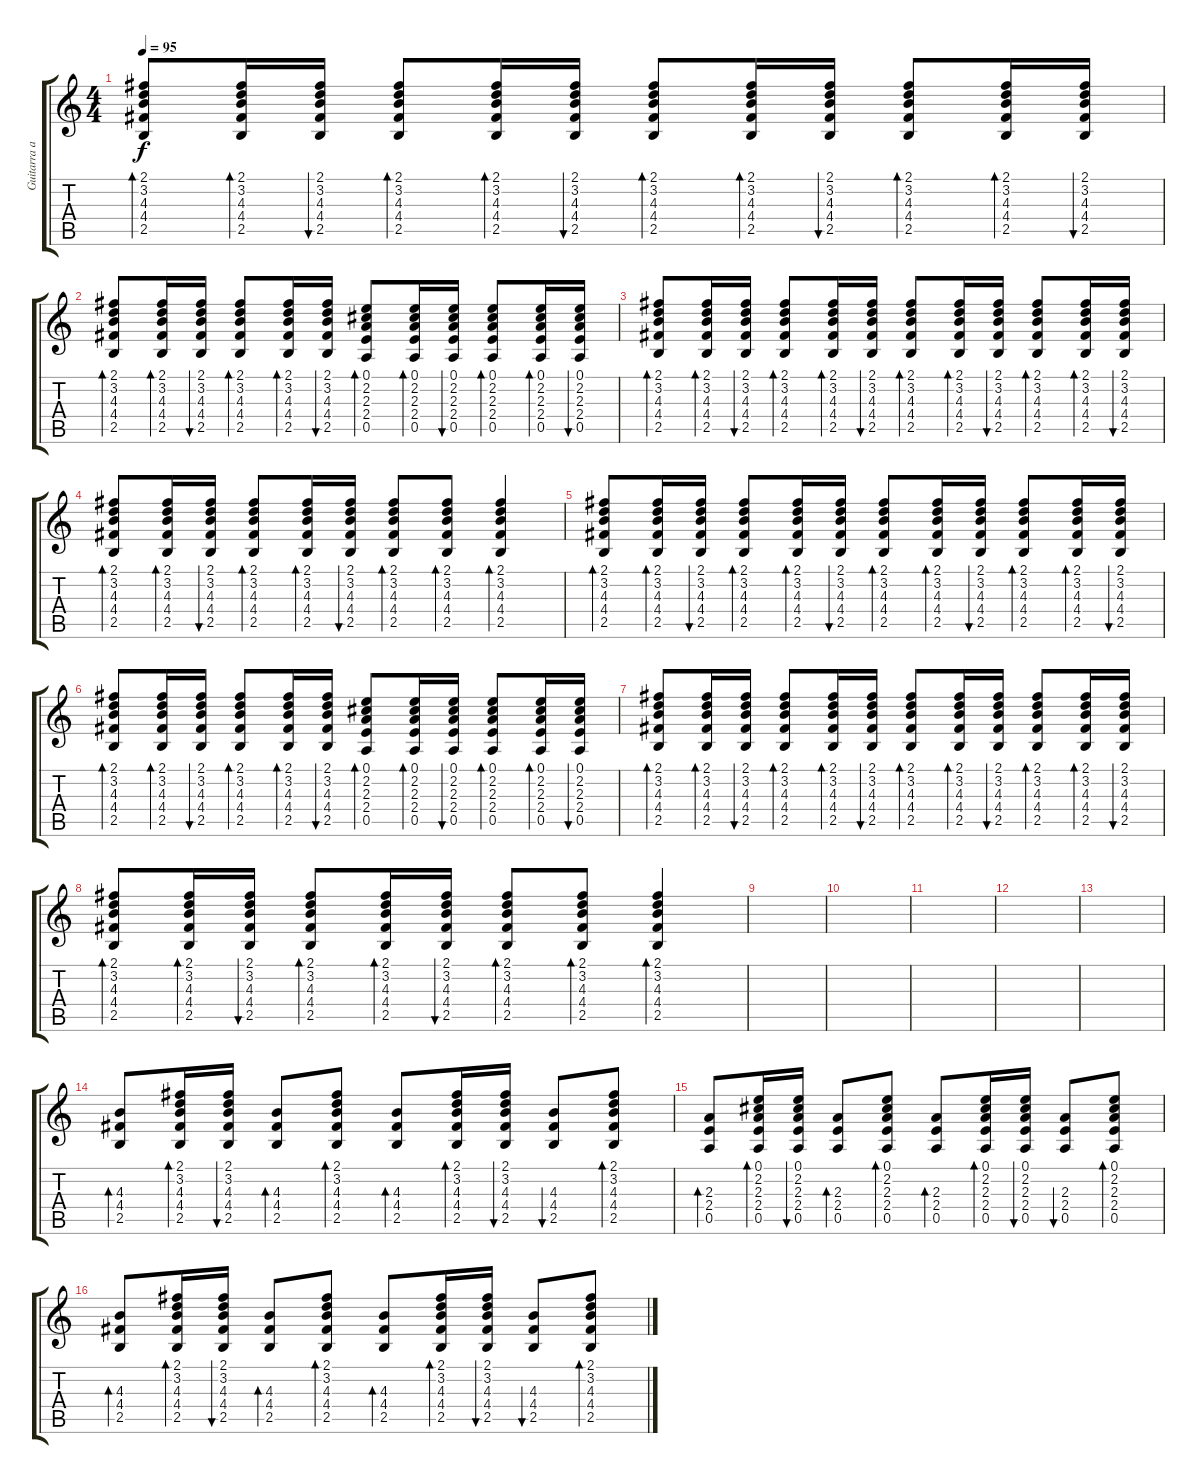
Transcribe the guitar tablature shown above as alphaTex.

\track ("Guitarra acustica 2" "Guitarra a") {instrument acousticguitarsteel}
\staff {score tabs}
\tuning (E4 B3 G3 D3 A2 E2) {hide}
\ts (4 4)
\tempo 95
\clef g2
\ks c
(2.1 3.2 4.3 4.4 2.5).8{bd 60 dy f instrument acousticguitarsteel} (2.1 3.2 4.3 4.4 2.5).16{bd 60} (2.1 3.2 4.3 4.4 2.5).16{bu 60} (2.1 3.2 4.3 4.4 2.5).8{bd 60} (2.1 3.2 4.3 4.4 2.5).16{bd 60} (2.1 3.2 4.3 4.4 2.5).16{bu 60} (2.1 3.2 4.3 4.4 2.5).8{bd 60} (2.1 3.2 4.3 4.4 2.5).16{bd 60} (2.1 3.2 4.3 4.4 2.5).16{bu 60} (2.1 3.2 4.3 4.4 2.5).8{bd 60} (2.1 3.2 4.3 4.4 2.5).16{bd 60} (2.1 3.2 4.3 4.4 2.5).16{bu 60} |
(2.1 3.2 4.3 4.4 2.5).8{bd 60} (2.1 3.2 4.3 4.4 2.5).16{bd 60} (2.1 3.2 4.3 4.4 2.5).16{bu 60} (2.1 3.2 4.3 4.4 2.5).8{bd 60} (2.1 3.2 4.3 4.4 2.5).16{bd 60} (2.1 3.2 4.3 4.4 2.5).16{bu 60} (0.1 2.2 2.3 2.4 0.5).8{bd 60} (0.1 2.2 2.3 2.4 0.5).16{bd 60} (0.1 2.2 2.3 2.4 0.5).16{bu 60} (0.1 2.2 2.3 2.4 0.5).8{bd 60} (0.1 2.2 2.3 2.4 0.5).16{bd 60} (0.1 2.2 2.3 2.4 0.5).16{bu 60} |
(2.1 3.2 4.3 4.4 2.5).8{bd 60} (2.1 3.2 4.3 4.4 2.5).16{bd 60} (2.1 3.2 4.3 4.4 2.5).16{bu 60} (2.1 3.2 4.3 4.4 2.5).8{bd 60} (2.1 3.2 4.3 4.4 2.5).16{bd 60} (2.1 3.2 4.3 4.4 2.5).16{bu 60} (2.1 3.2 4.3 4.4 2.5).8{bd 60} (2.1 3.2 4.3 4.4 2.5).16{bd 60} (2.1 3.2 4.3 4.4 2.5).16{bu 60} (2.1 3.2 4.3 4.4 2.5).8{bd 60} (2.1 3.2 4.3 4.4 2.5).16{bd 60} (2.1 3.2 4.3 4.4 2.5).16{bu 60} |
(2.1 3.2 4.3 4.4 2.5).8{bd 60} (2.1 3.2 4.3 4.4 2.5).16{bd 60} (2.1 3.2 4.3 4.4 2.5).16{bu 60} (2.1 3.2 4.3 4.4 2.5).8{bd 60} (2.1 3.2 4.3 4.4 2.5).16{bd 60} (2.1 3.2 4.3 4.4 2.5).16{bu 60} (2.1 3.2 4.3 4.4 2.5).8{bd 60} (2.1 3.2 4.3 4.4 2.5).8{bd 60} (2.1 3.2 4.3 4.4 2.5).4{bd 60} |
(2.1 3.2 4.3 4.4 2.5).8{bd 60} (2.1 3.2 4.3 4.4 2.5).16{bd 60} (2.1 3.2 4.3 4.4 2.5).16{bu 60} (2.1 3.2 4.3 4.4 2.5).8{bd 60} (2.1 3.2 4.3 4.4 2.5).16{bd 60} (2.1 3.2 4.3 4.4 2.5).16{bu 60} (2.1 3.2 4.3 4.4 2.5).8{bd 60} (2.1 3.2 4.3 4.4 2.5).16{bd 60} (2.1 3.2 4.3 4.4 2.5).16{bu 60} (2.1 3.2 4.3 4.4 2.5).8{bd 60} (2.1 3.2 4.3 4.4 2.5).16{bd 60} (2.1 3.2 4.3 4.4 2.5).16{bu 60} |
(2.1 3.2 4.3 4.4 2.5).8{bd 60} (2.1 3.2 4.3 4.4 2.5).16{bd 60} (2.1 3.2 4.3 4.4 2.5).16{bu 60} (2.1 3.2 4.3 4.4 2.5).8{bd 60} (2.1 3.2 4.3 4.4 2.5).16{bd 60} (2.1 3.2 4.3 4.4 2.5).16{bu 60} (0.1 2.2 2.3 2.4 0.5).8{bd 60} (0.1 2.2 2.3 2.4 0.5).16{bd 60} (0.1 2.2 2.3 2.4 0.5).16{bu 60} (0.1 2.2 2.3 2.4 0.5).8{bd 60} (0.1 2.2 2.3 2.4 0.5).16{bd 60} (0.1 2.2 2.3 2.4 0.5).16{bu 60} |
(2.1 3.2 4.3 4.4 2.5).8{bd 60} (2.1 3.2 4.3 4.4 2.5).16{bd 60} (2.1 3.2 4.3 4.4 2.5).16{bu 60} (2.1 3.2 4.3 4.4 2.5).8{bd 60} (2.1 3.2 4.3 4.4 2.5).16{bd 60} (2.1 3.2 4.3 4.4 2.5).16{bu 60} (2.1 3.2 4.3 4.4 2.5).8{bd 60} (2.1 3.2 4.3 4.4 2.5).16{bd 60} (2.1 3.2 4.3 4.4 2.5).16{bu 60} (2.1 3.2 4.3 4.4 2.5).8{bd 60} (2.1 3.2 4.3 4.4 2.5).16{bd 60} (2.1 3.2 4.3 4.4 2.5).16{bu 60} |
(2.1 3.2 4.3 4.4 2.5).8{bd 60} (2.1 3.2 4.3 4.4 2.5).16{bd 60} (2.1 3.2 4.3 4.4 2.5).16{bu 60} (2.1 3.2 4.3 4.4 2.5).8{bd 60} (2.1 3.2 4.3 4.4 2.5).16{bd 60} (2.1 3.2 4.3 4.4 2.5).16{bu 60} (2.1 3.2 4.3 4.4 2.5).8{bd 60} (2.1 3.2 4.3 4.4 2.5).8{bd 60} (2.1 3.2 4.3 4.4 2.5).4{bd 60} |
|
|
|
|
|
(4.3 4.4 2.5).8{bd 60} (2.1 3.2 4.3 4.4 2.5).16{bd 60} (2.1 3.2 4.3 4.4 2.5).16{bu 60} (4.3 4.4 2.5).8{bd 60} (2.1 3.2 4.3 4.4 2.5).8{bd 60} (4.3 4.4 2.5).8{bd 60} (2.1 3.2 4.3 4.4 2.5).16{bd 60} (2.1 3.2 4.3 4.4 2.5).16{bu 60} (4.3 4.4 2.5).8{bu 60} (2.1 3.2 4.3 4.4 2.5).8{bd 60} |
(2.3 2.4 0.5).8{bd 60} (0.1 2.2 2.3 2.4 0.5).16{bd 60} (0.1 2.2 2.3 2.4 0.5).16{bu 60} (2.3 2.4 0.5).8{bd 60} (0.1 2.2 2.3 2.4 0.5).8{bd 60} (2.3 2.4 0.5).8{bd 60} (0.1 2.2 2.3 2.4 0.5).16{bd 60} (0.1 2.2 2.3 2.4 0.5).16{bu 60} (2.3 2.4 0.5).8{bu 60} (0.1 2.2 2.3 2.4 0.5).8{bd 60} |
(4.3 4.4 2.5).8{bd 60} (2.1 3.2 4.3 4.4 2.5).16{bd 60} (2.1 3.2 4.3 4.4 2.5).16{bu 60} (4.3 4.4 2.5).8{bd 60} (2.1 3.2 4.3 4.4 2.5).8{bd 60} (4.3 4.4 2.5).8{bd 60} (2.1 3.2 4.3 4.4 2.5).16{bd 60} (2.1 3.2 4.3 4.4 2.5).16{bu 60} (4.3 4.4 2.5).8{bu 60} (2.1 3.2 4.3 4.4 2.5).8{bd 60}
